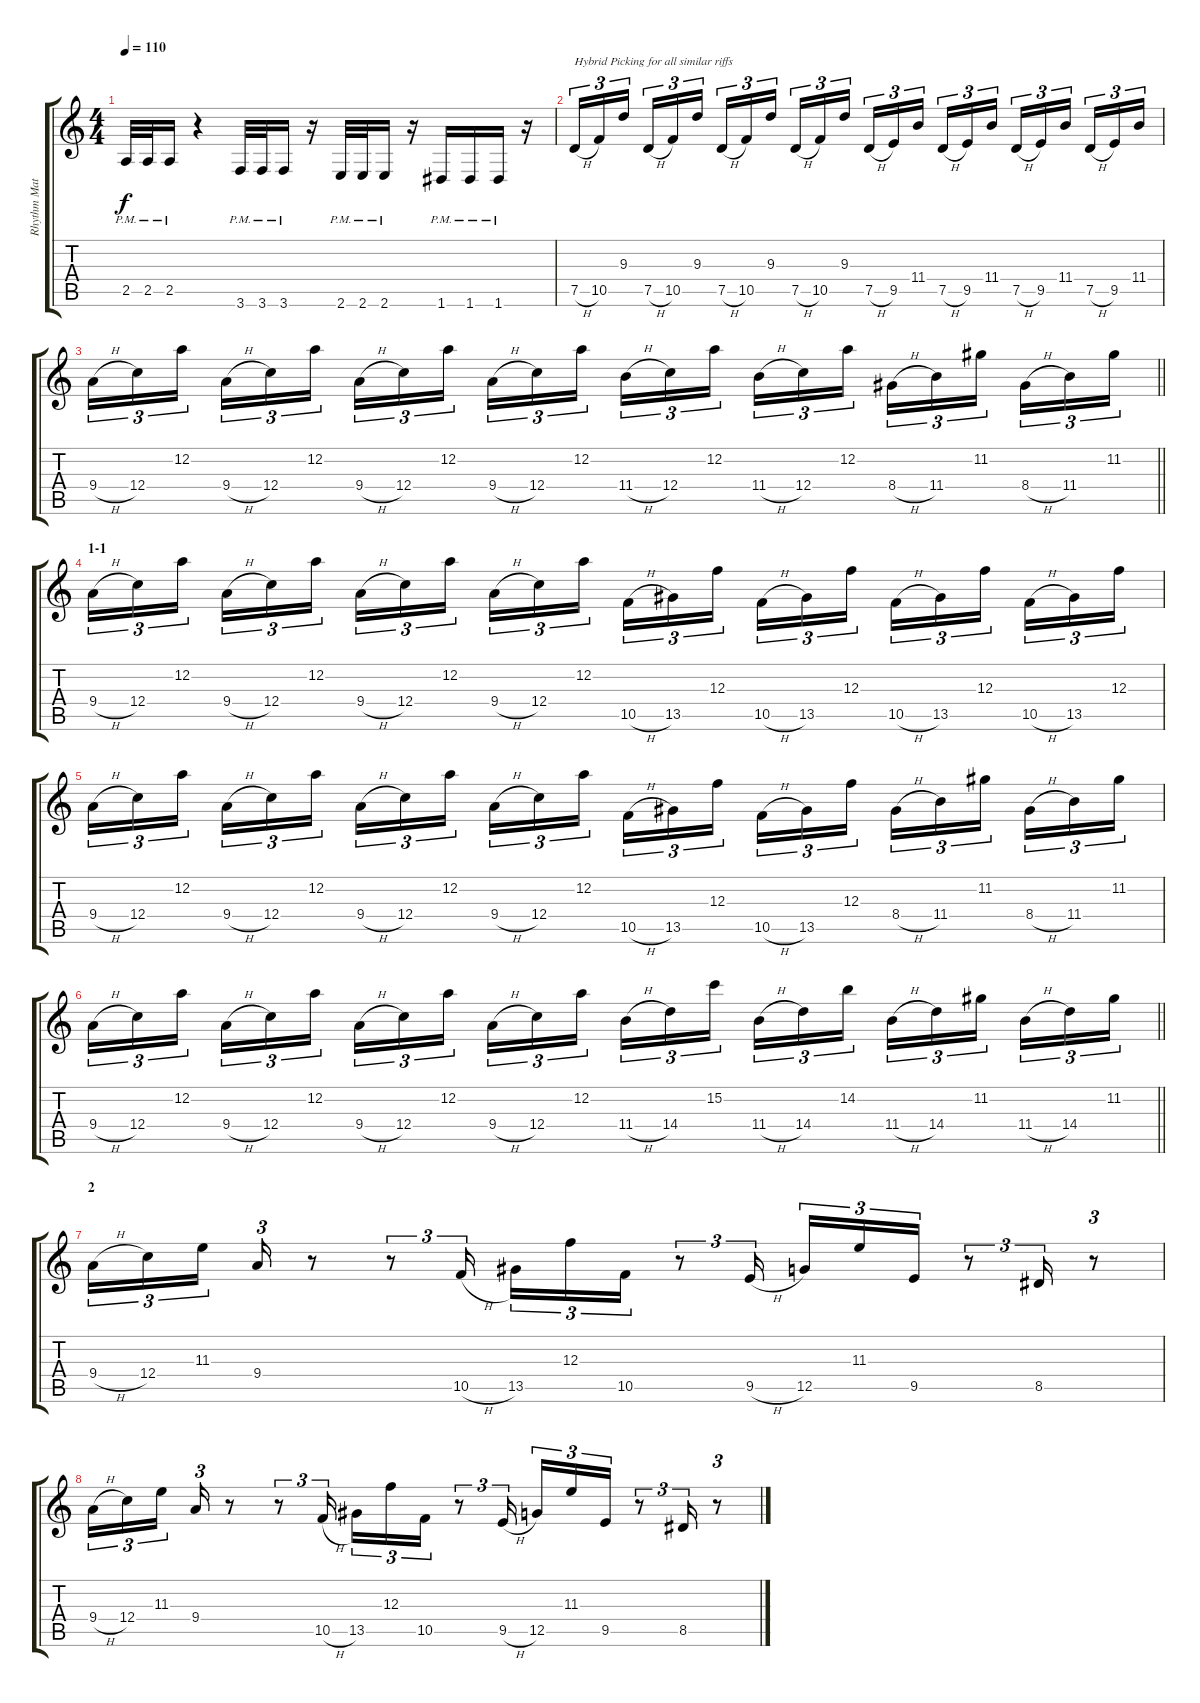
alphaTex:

\track ("Rhythm Mathieu Pascal" "Rhythm Mat") {instrument distortionguitar}
\staff {score tabs}
\tuning (D4 A3 F3 C3 G2 D2) {hide}
\ts (4 4)
\tempo 110
\clef g2
\ks c
2.5{pm}.32{dy f} 2.5{pm}.32 2.5{pm}.16 r.4 3.6{pm}.32 3.6{pm}.32 3.6{pm}.16 r.16 2.6{pm}.32 2.6{pm}.32 2.6{pm}.16 r.16 1.6{pm}.16 1.6{pm}.16 1.6{pm}.16 r.16 |
7.5{h}.16{tu (3 2) txt "Hybrid Picking for all similar riffs"} 10.5.16{tu (3 2)} 9.3.16{tu (3 2) beam splitsecondary} 7.5{h}.16{tu (3 2)} 10.5.16{tu (3 2)} 9.3.16{tu (3 2)} 7.5{h}.16{tu (3 2)} 10.5.16{tu (3 2)} 9.3.16{tu (3 2) beam splitsecondary} 7.5{h}.16{tu (3 2)} 10.5.16{tu (3 2)} 9.3.16{tu (3 2)} 7.5{h}.16{tu (3 2)} 9.5.16{tu (3 2)} 11.4.16{tu (3 2) beam splitsecondary} 7.5{h}.16{tu (3 2)} 9.5.16{tu (3 2)} 11.4.16{tu (3 2)} 7.5{h}.16{tu (3 2)} 9.5.16{tu (3 2)} 11.4.16{tu (3 2) beam splitsecondary} 7.5{h}.16{tu (3 2)} 9.5.16{tu (3 2)} 11.4.16{tu (3 2)} |
\barLineRight lightlight
9.4{h}.16{tu (3 2)} 12.4.16{tu (3 2)} 12.2.16{tu (3 2) beam splitsecondary} 9.4{h}.16{tu (3 2)} 12.4.16{tu (3 2)} 12.2.16{tu (3 2)} 9.4{h}.16{tu (3 2)} 12.4.16{tu (3 2)} 12.2.16{tu (3 2) beam splitsecondary} 9.4{h}.16{tu (3 2)} 12.4.16{tu (3 2)} 12.2.16{tu (3 2)} 11.4{h}.16{tu (3 2)} 12.4.16{tu (3 2)} 12.2.16{tu (3 2) beam splitsecondary} 11.4{h}.16{tu (3 2)} 12.4.16{tu (3 2)} 12.2.16{tu (3 2)} 8.4{h}.16{tu (3 2)} 11.4.16{tu (3 2)} 11.2.16{tu (3 2) beam splitsecondary} 8.4{h}.16{tu (3 2)} 11.4.16{tu (3 2)} 11.2.16{tu (3 2)} |
\section ("" "1-1")
9.4{h}.16{tu (3 2)} 12.4.16{tu (3 2)} 12.2.16{tu (3 2) beam splitsecondary} 9.4{h}.16{tu (3 2)} 12.4.16{tu (3 2)} 12.2.16{tu (3 2)} 9.4{h}.16{tu (3 2)} 12.4.16{tu (3 2)} 12.2.16{tu (3 2) beam splitsecondary} 9.4{h}.16{tu (3 2)} 12.4.16{tu (3 2)} 12.2.16{tu (3 2)} 10.5{h}.16{tu (3 2)} 13.5.16{tu (3 2)} 12.3.16{tu (3 2) beam splitsecondary} 10.5{h}.16{tu (3 2)} 13.5.16{tu (3 2)} 12.3.16{tu (3 2)} 10.5{h}.16{tu (3 2)} 13.5.16{tu (3 2)} 12.3.16{tu (3 2) beam splitsecondary} 10.5{h}.16{tu (3 2)} 13.5.16{tu (3 2)} 12.3.16{tu (3 2)} |
9.4{h}.16{tu (3 2)} 12.4.16{tu (3 2)} 12.2.16{tu (3 2) beam splitsecondary} 9.4{h}.16{tu (3 2)} 12.4.16{tu (3 2)} 12.2.16{tu (3 2)} 9.4{h}.16{tu (3 2)} 12.4.16{tu (3 2)} 12.2.16{tu (3 2) beam splitsecondary} 9.4{h}.16{tu (3 2)} 12.4.16{tu (3 2)} 12.2.16{tu (3 2)} 10.5{h}.16{tu (3 2)} 13.5.16{tu (3 2)} 12.3.16{tu (3 2) beam splitsecondary} 10.5{h}.16{tu (3 2)} 13.5.16{tu (3 2)} 12.3.16{tu (3 2)} 8.4{h}.16{tu (3 2)} 11.4.16{tu (3 2)} 11.2.16{tu (3 2) beam splitsecondary} 8.4{h}.16{tu (3 2)} 11.4.16{tu (3 2)} 11.2.16{tu (3 2)} |
\barLineRight lightlight
9.4{h}.16{tu (3 2)} 12.4.16{tu (3 2)} 12.2.16{tu (3 2) beam splitsecondary} 9.4{h}.16{tu (3 2)} 12.4.16{tu (3 2)} 12.2.16{tu (3 2)} 9.4{h}.16{tu (3 2)} 12.4.16{tu (3 2)} 12.2.16{tu (3 2) beam splitsecondary} 9.4{h}.16{tu (3 2)} 12.4.16{tu (3 2)} 12.2.16{tu (3 2)} 11.4{h}.16{tu (3 2)} 14.4.16{tu (3 2)} 15.2.16{tu (3 2) beam splitsecondary} 11.4{h}.16{tu (3 2)} 14.4.16{tu (3 2)} 14.2.16{tu (3 2)} 11.4{h}.16{tu (3 2)} 14.4.16{tu (3 2)} 11.2.16{tu (3 2) beam splitsecondary} 11.4{h}.16{tu (3 2)} 14.4.16{tu (3 2)} 11.2.16{tu (3 2)} |
\section ("" "2")
9.4{h}.16{tu (3 2)} 12.4.16{tu (3 2)} 11.3.16{tu (3 2) beam splitsecondary} 9.4.16{tu (3 2)} r.8 r.8{tu (3 2)} 10.5{h}.16{tu (3 2) beam splitsecondary} 13.5.16{tu (3 2)} 12.3.16{tu (3 2)} 10.5.16{tu (3 2)} r.8{tu (3 2)} 9.5{h}.16{tu (3 2) beam splitsecondary} 12.5.16{tu (3 2)} 11.3.16{tu (3 2)} 9.5.16{tu (3 2)} r.8{tu (3 2)} 8.5.16{tu (3 2)} r.8{tu (3 2)} |
9.4{h}.16{tu (3 2)} 12.4.16{tu (3 2)} 11.3.16{tu (3 2) beam splitsecondary} 9.4.16{tu (3 2)} r.8 r.8{tu (3 2)} 10.5{h}.16{tu (3 2) beam splitsecondary} 13.5.16{tu (3 2)} 12.3.16{tu (3 2)} 10.5.16{tu (3 2)} r.8{tu (3 2)} 9.5{h}.16{tu (3 2) beam splitsecondary} 12.5.16{tu (3 2)} 11.3.16{tu (3 2)} 9.5.16{tu (3 2)} r.8{tu (3 2)} 8.5.16{tu (3 2)} r.8{tu (3 2)}
